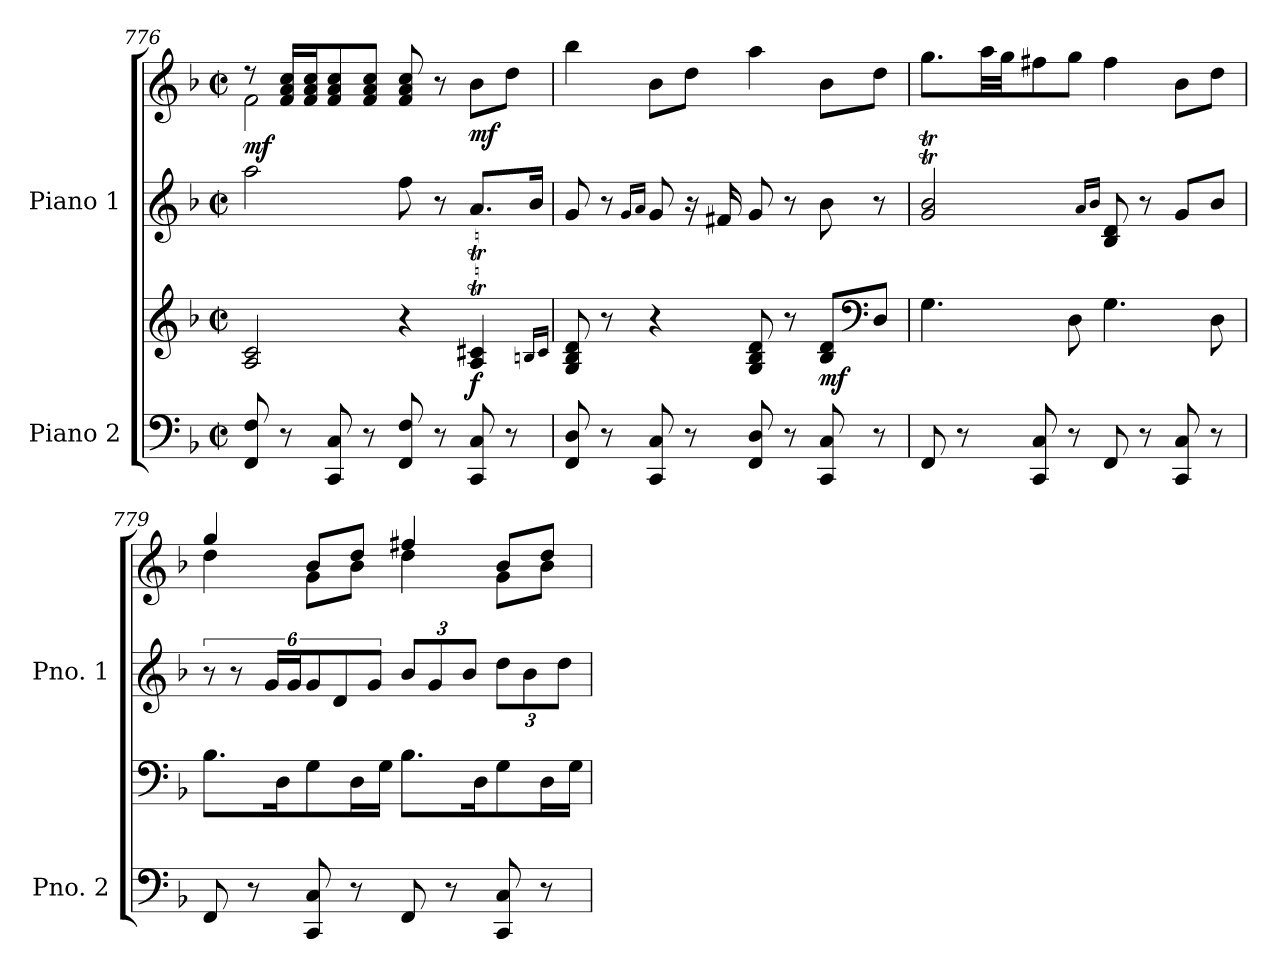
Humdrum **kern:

**kern	**kern	**dynam	**kern	**kern	**dynam
*part2	*part2	*part2	*part1	*part1	*part1
*staff4	*staff3	*staff3/4	*staff2	*staff1	*staff1/2
*I"Piano 2	*	*	*I"Piano 1	*	*
*I'Pno. 2	*	*	*I'Pno. 1	*	*
*clefF4	*clefG2	*	*clefG2	*clefG2	*
*k[b-]	*k[b-]	*	*k[b-]	*k[b-]	*
*M2/2	*M2/2	*	*M2/2	*M2/2	*
*met(c|)	*met(c|)	*	*met(c|)	*met(c|)	*
=776	=776	=776	=776	=776	=776
*	*	*	*	*^	*
!	!	!	!	!	!	!LO:DY:b
8FF/ 8F/	2A/ 2c/	.	2aa\	8r	2f\	mf
8r	.	.	.	16f/ 16a/ 16cc/LL	.	.
.	.	.	.	16f/ 16a/ 16cc/J	.	.
8CC/ 8C/	.	.	.	8f/ 8a/ 8cc/	.	.
8r	.	.	.	8f/ 8a/ 8cc/J	.	.
8FF/ 8F/	4r	.	8ff\	8f/ 8a/ 8cc/	2ryy	.
8r	.	.	8r	8r	.	.
!	!	!LO:DY:b	!	!	!	!LO:DY:b
8CC/ 8C/	4A/T 4c#X/T	f	8.a/L	8b-\L	.	mf
8r	.	.	.	8dd\J	.	.
.	.	.	16b-/Jk	.	.	.
*	*	*	*	*v	*v	*
.	16qBn/LL	.	.	.	.
.	16qc#/JJ	.	.	.	.
=777	=777	=777	=777	=777	=777
8FF/ 8D/	8G/ 8B-/ 8d/	.	8g/	4bb-\	.
8r	8r	.	8r	.	.
.	.	.	16qg/LL	.	.
.	.	.	16qa/JJ	.	.
8CC/ 8C/	4r	.	8g/	8b-\L	.
8r	.	.	16r	8dd\J	.
.	.	.	16f#X/	.	.
8FF/ 8D/	8G/ 8B-/ 8d/	.	8g/	4aa\	.
8r	8r	.	8r	.	.
!	!	!LO:DY:b	!	!	!
8CC/ 8C/	8B-/ 8d/L	mf	8b-\	8b-\L	.
*	*clefF4	*	*	*	*
8r	8D/J	.	8r	8dd\J	.
!!LO:LB:g=z
=778	=778	=778	=778	=778	=778
8FF/	4.G\	.	2g/T 2b-/T	8.gg\L	.
8r	.	.	.	.	.
.	.	.	.	32aa\LL	.
.	.	.	.	32gg\JJ	.
8CC/ 8C/	.	.	.	8ff#X\	.
8r	8D\	.	.	8gg\J	.
.	.	.	16qa/LL	.	.
.	.	.	16qb-/JJ	.	.
8FF/	4.G\	.	8B-/ 8d/	4ff#\	.
8r	.	.	8r	.	.
8CC/ 8C/	.	.	8g/L	8b-\L	.
8r	8D\	.	8b-/J	8dd\J	.
=779	=779	=779	=779	=779	=779
*	*	*	*	*^	*
8FF/	8.B-\L	.	12r	4gg/	4dd\	.
.	.	.	12r	.	.	.
8r	.	.	.	.	.	.
.	.	.	24g/LL	.	.	.
.	16D\K	.	.	.	.	.
.	.	.	24g/J	.	.	.
*	*	*	*Xbrackettup	*	*	*
8CC/ 8C/	8G\	.	12g/	8b-/L	8g\L	.
.	.	.	12d/	.	.	.
8r	16D\L	.	.	8dd/J	8b-\J	.
.	.	.	12g/J	.	.	.
.	16G\JJ	.	.	.	.	.
8FF/	8.B-\L	.	12b-/L	4ff#X/	4dd\	.
.	.	.	12g/	.	.	.
8r	.	.	.	.	.	.
.	.	.	12b-/J	.	.	.
.	16D\K	.	.	.	.	.
8CC/ 8C/	8G\	.	12dd\L	8b-/L	8g\L	.
.	.	.	12b-\	.	.	.
8r	16D\L	.	.	8dd/J	8b-\J	.
.	.	.	12dd\J	.	.	.
.	16G\JJ	.	.	.	.	.
*	*	*	*	*v	*v	*
=	=	=	=	=	=
*-	*-	*-	*-	*-	*-
